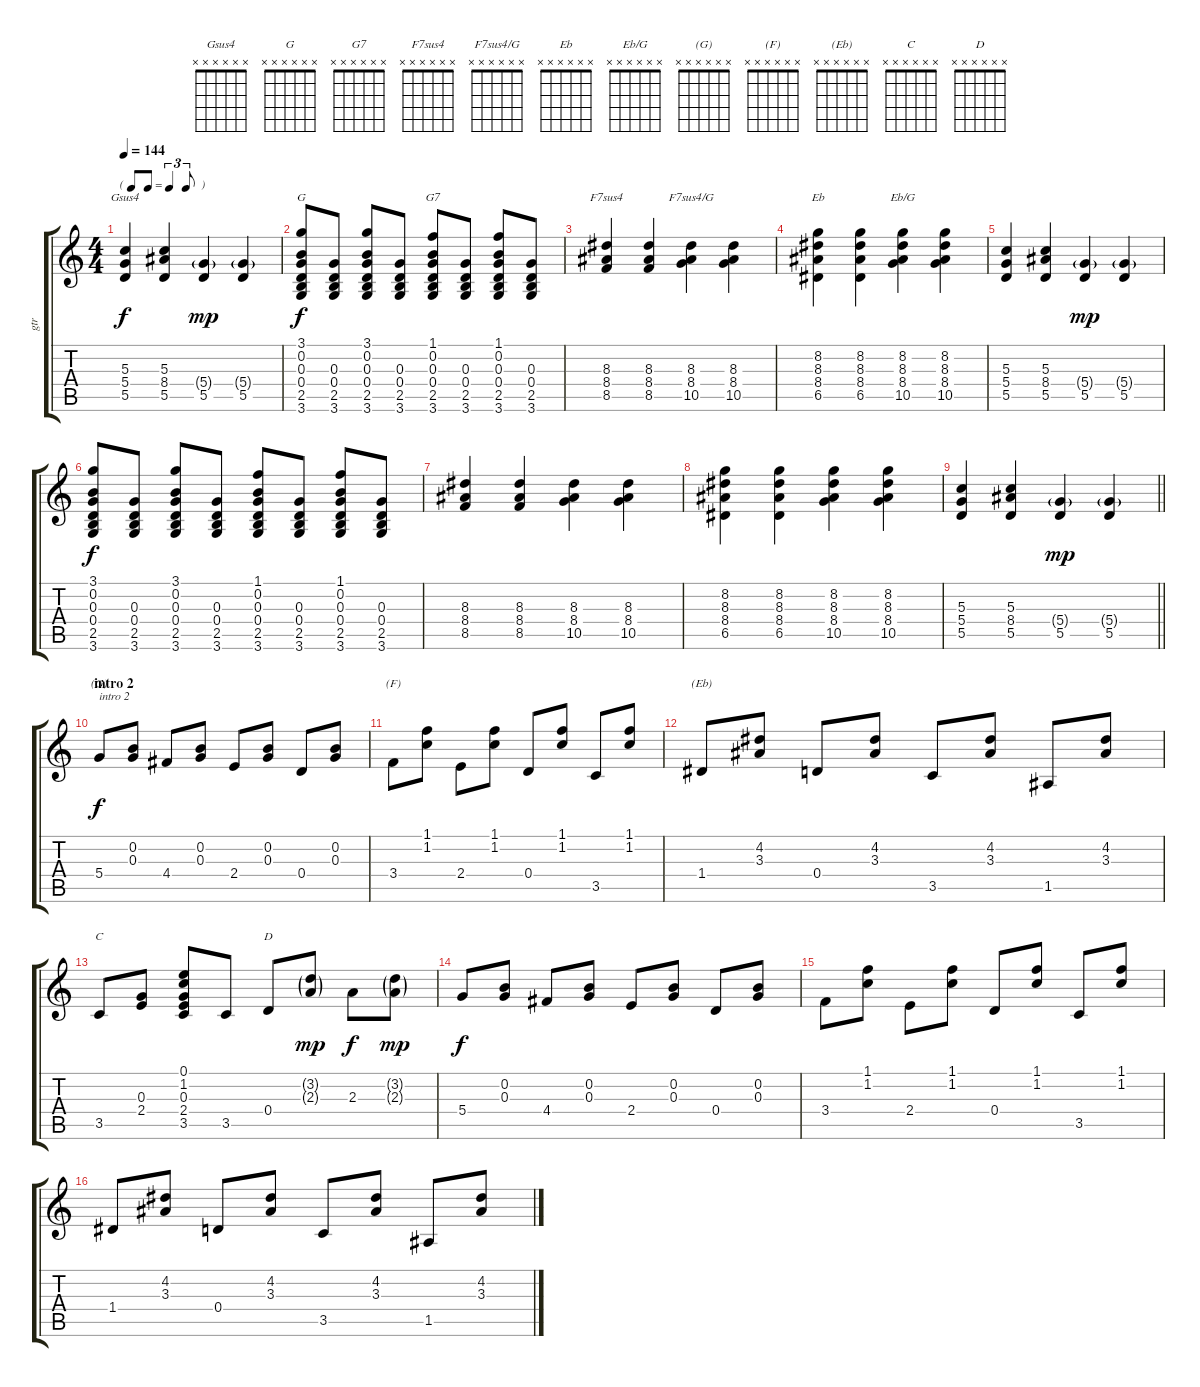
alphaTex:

\track ("gtr" "gtr") {instrument acousticguitarsteel}
\staff {score tabs}
\tuning (E4 B3 G3 D3 A2 E2) {hide}
\chord ("Gsus4" x x x x x x)
\chord ("G" x x x x x x)
\chord ("G7" x x x x x x)
\chord ("F7sus4" x x x x x x)
\chord ("F7sus4/G" x x x x x x)
\chord ("Eb" x x x x x x)
\chord ("Eb/G" x x x x x x)
\chord ("(G)" x x x x x x)
\chord ("(F)" x x x x x x)
\chord ("(Eb)" x x x x x x)
\chord ("C" x x x x x x)
\chord ("D" x x x x x x)
\ts (4 4)
\tf triplet8th
\tempo 144
\clef g2
\ks c
(5.3 5.4 5.5).4{ch "Gsus4" dy f} (5.3 8.4 5.5).4 (5.4{g} 5.5).4{dy mp} (5.4{g} 5.5).4 |
(3.1 0.2 0.3 0.4 2.5 3.6).8{ch "G" dy f} (0.3 0.4 2.5 3.6).8 (3.1 0.2 0.3 0.4 2.5 3.6).8 (0.3 0.4 2.5 3.6).8 (1.1 0.2 0.3 0.4 2.5 3.6).8{ch "G7"} (0.3 0.4 2.5 3.6).8 (1.1 0.2 0.3 0.4 2.5 3.6).8 (0.3 0.4 2.5 3.6).8 |
(8.3 8.4 8.5).4{ch "F7sus4"} (8.3 8.4 8.5).4 (8.3 8.4 10.5).4{ch "F7sus4/G"} (8.3 8.4 10.5).4 |
(8.2 8.3 8.4 6.5).4{ch "Eb"} (8.2 8.3 8.4 6.5).4 (8.2 8.3 8.4 10.5).4{ch "Eb/G"} (8.2 8.3 8.4 10.5).4 |
(5.3 5.4 5.5).4 (5.3 8.4 5.5).4 (5.4{g} 5.5).4{dy mp} (5.4{g} 5.5).4 |
(3.1 0.2 0.3 0.4 2.5 3.6).8{dy f} (0.3 0.4 2.5 3.6).8 (3.1 0.2 0.3 0.4 2.5 3.6).8 (0.3 0.4 2.5 3.6).8 (1.1 0.2 0.3 0.4 2.5 3.6).8 (0.3 0.4 2.5 3.6).8 (1.1 0.2 0.3 0.4 2.5 3.6).8 (0.3 0.4 2.5 3.6).8 |
(8.3 8.4 8.5).4 (8.3 8.4 8.5).4 (8.3 8.4 10.5).4 (8.3 8.4 10.5).4 |
(8.2 8.3 8.4 6.5).4 (8.2 8.3 8.4 6.5).4 (8.2 8.3 8.4 10.5).4 (8.2 8.3 8.4 10.5).4 |
\barLineRight lightlight
(5.3 5.4 5.5).4 (5.3 8.4 5.5).4 (5.4{g} 5.5).4{dy mp} (5.4{g} 5.5).4 |
\section ("" "intro 2")
5.4.8{ch "(G)" txt "intro 2" dy f} (0.2 0.3).8 4.4.8 (0.2 0.3).8 2.4.8 (0.2 0.3).8 0.4.8 (0.2 0.3).8 |
3.4.8{ch "(F)"} (1.1 1.2).8 2.4.8 (1.1 1.2).8 0.4.8 (1.1 1.2).8 3.5.8 (1.1 1.2).8 |
1.4.8{ch "(Eb)"} (4.2 3.3).8 0.4.8 (4.2 3.3).8 3.5.8 (4.2 3.3).8 1.5.8 (4.2 3.3).8 |
3.5.8{ch "C"} (0.3 2.4).8 (0.1 1.2 0.3 2.4 3.5).8 3.5.8 0.4.8{ch "D"} (3.2{g} 2.3{g}).8{dy mp} 2.3.8{dy f} (3.2{g} 2.3{g}).8{dy mp} |
5.4.8{dy f} (0.2 0.3).8 4.4.8 (0.2 0.3).8 2.4.8 (0.2 0.3).8 0.4.8 (0.2 0.3).8 |
3.4.8 (1.1 1.2).8 2.4.8 (1.1 1.2).8 0.4.8 (1.1 1.2).8 3.5.8 (1.1 1.2).8 |
1.4.8 (4.2 3.3).8 0.4.8 (4.2 3.3).8 3.5.8 (4.2 3.3).8 1.5.8 (4.2 3.3).8
